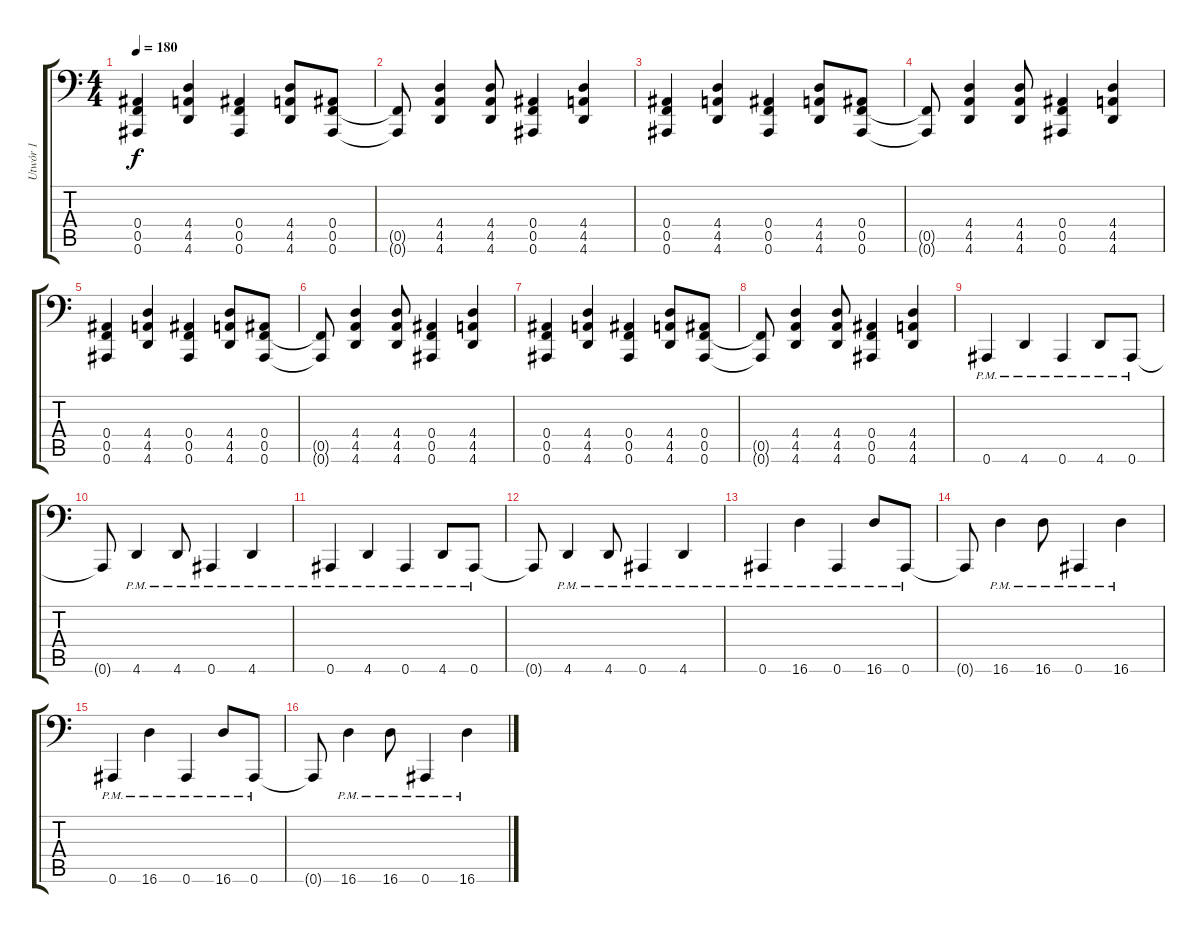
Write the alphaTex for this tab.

\track ("Utwór 1" "Utwór 1") {instrument pad7halo}
\staff {score tabs}
\tuning (C4 G3 Eb3 Bb2 F2 Bb1) {hide}
\ts (4 4)
\tempo 180
\clef f4
\ks c
(0.4 0.5 0.6).4{dy f} (4.4 4.5 4.6).4 (0.4 0.5 0.6).4 (4.4 4.5 4.6).8 (0.4 0.5 0.6).8 |
(0.5{t} 0.6{t}).8 (4.4 4.5 4.6).4 (4.4 4.5 4.6).8 (0.4 0.5 0.6).4 (4.4 4.5 4.6).4 |
(0.4 0.5 0.6).4 (4.4 4.5 4.6).4 (0.4 0.5 0.6).4 (4.4 4.5 4.6).8 (0.4 0.5 0.6).8 |
(0.5{t} 0.6{t}).8 (4.4 4.5 4.6).4 (4.4 4.5 4.6).8 (0.4 0.5 0.6).4 (4.4 4.5 4.6).4 |
(0.4 0.5 0.6).4 (4.4 4.5 4.6).4 (0.4 0.5 0.6).4 (4.4 4.5 4.6).8 (0.4 0.5 0.6).8 |
(0.5{t} 0.6{t}).8 (4.4 4.5 4.6).4 (4.4 4.5 4.6).8 (0.4 0.5 0.6).4 (4.4 4.5 4.6).4 |
(0.4 0.5 0.6).4 (4.4 4.5 4.6).4 (0.4 0.5 0.6).4 (4.4 4.5 4.6).8 (0.4 0.5 0.6).8 |
(0.5{t} 0.6{t}).8 (4.4 4.5 4.6).4 (4.4 4.5 4.6).8 (0.4 0.5 0.6).4 (4.4 4.5 4.6).4 |
0.6{pm}.4 4.6{pm}.4 0.6{pm}.4 4.6{pm}.8 0.6{pm}.8 |
0.6{t}.8 4.6{pm}.4 4.6{pm}.8 0.6{pm}.4 4.6{pm}.4 |
0.6{pm}.4 4.6{pm}.4 0.6{pm}.4 4.6{pm}.8 0.6{pm}.8 |
0.6{t}.8 4.6{pm}.4 4.6{pm}.8 0.6{pm}.4 4.6{pm}.4 |
0.6{pm}.4 16.6{pm}.4 0.6{pm}.4 16.6{pm}.8 0.6{pm}.8 |
0.6{t}.8 16.6{pm}.4 16.6{pm}.8 0.6{pm}.4 16.6{pm}.4 |
0.6{pm}.4 16.6{pm}.4 0.6{pm}.4 16.6{pm}.8 0.6{pm}.8 |
0.6{t}.8 16.6{pm}.4 16.6{pm}.8 0.6{pm}.4 16.6{pm}.4
